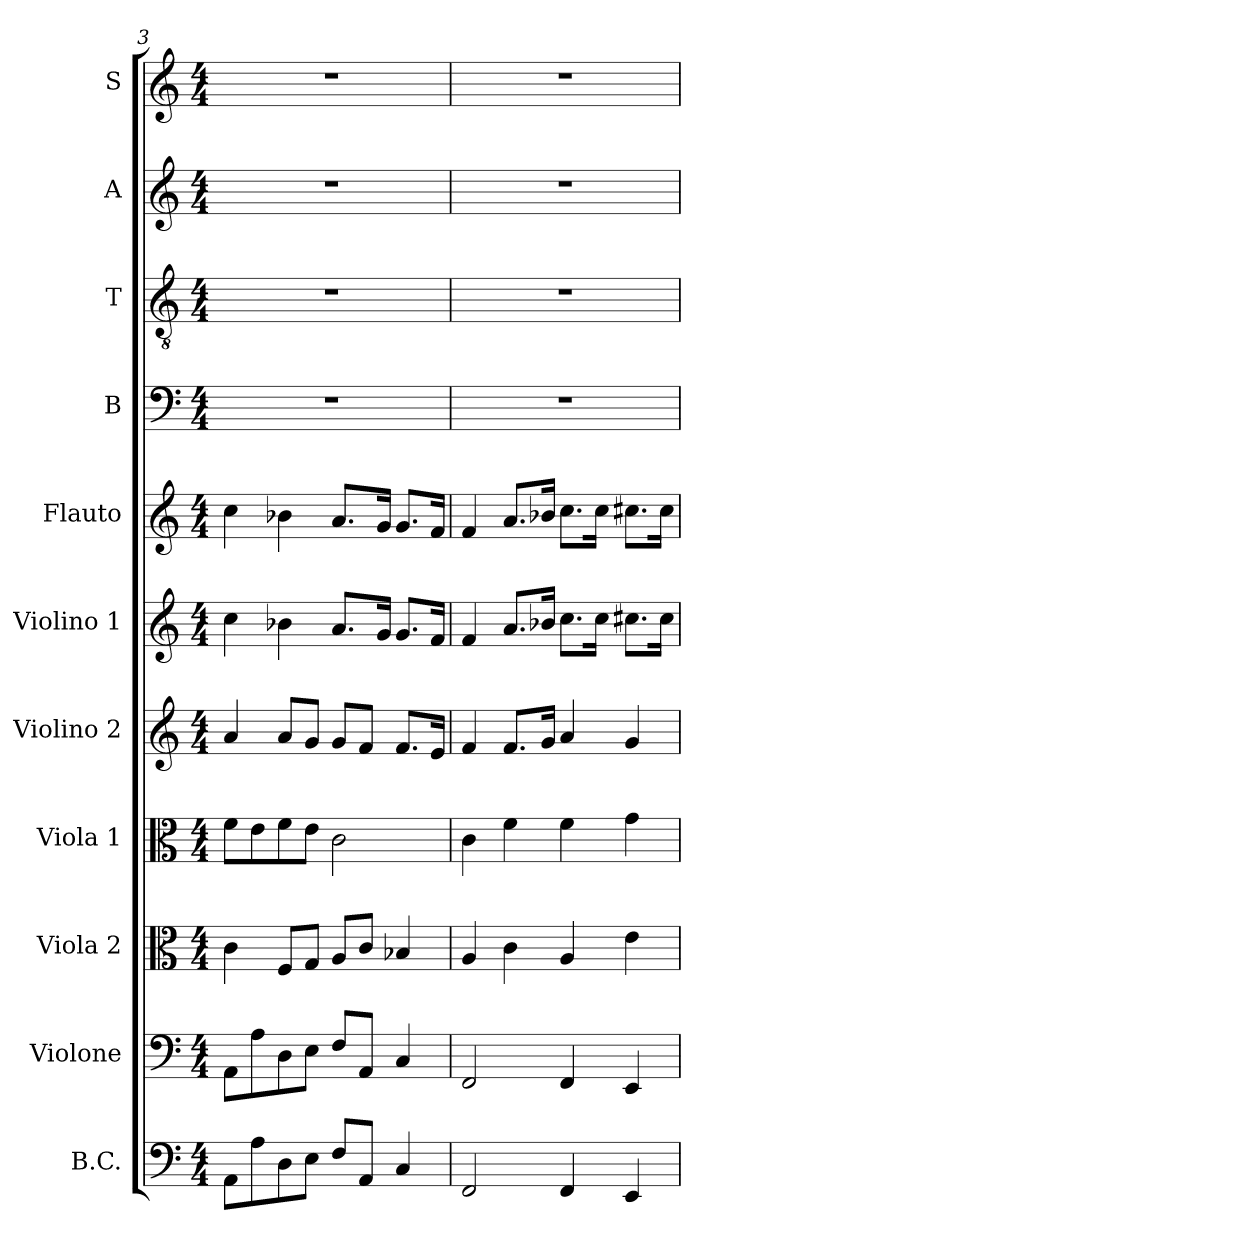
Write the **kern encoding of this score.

**kern	**kern	**kern	**kern	**kern	**kern	**kern	**kern	**kern	**kern	**kern
*part11	*part10	*part9	*part8	*part7	*part6	*part5	*part4	*part3	*part2	*part1
*staff11	*staff10	*staff9	*staff8	*staff7	*staff6	*staff5	*staff4	*staff3	*staff2	*staff1
*I"B.C.	*I"Violone	*I"Viola 2	*I"Viola 1	*I"Violino 2	*I"Violino 1	*I"Flauto	*I"B	*I"T	*I"A	*I"S
*I'B.C.	*I'Vne.	*I'Va2	*I'Va1	*I'Vn2	*I'Vn1	*I'Fl.	*I'B	*I'T	*I'A	*I'S
*clefF4	*clefF4	*clefC3	*clefC3	*clefG2	*clefG2	*clefG2	*clefF4	*clefGv2	*clefG2	*clefG2
*	*	*	*	*	*	*	*	*ITrd7c12	*	*
*k[]	*k[]	*k[]	*k[]	*k[]	*k[]	*k[]	*k[]	*k[]	*k[]	*k[]
*C:	*C:	*C:	*C:	*C:	*C:	*C:	*C:	*C:	*C:	*C:
*M4/4	*M4/4	*M4/4	*M4/4	*M4/4	*M4/4	*M4/4	*M4/4	*M4/4	*M4/4	*M4/4
=3	=3	=3	=3	=3	=3	=3	=3	=3	=3	=3
8AAi\L	8AAi\L	4ci\	8fi\L	4ai/	4cci\	4cci\	1r	1r	1r	1r
8Ai\	8Ai\	.	8ei\	.	.	.	.	.	.	.
8Di\	8Di\	8Fi/L	8fi\	8ai/L	4b-Xi\	4b-Xi\	.	.	.	.
8Ei\J	8Ei\J	8Gi/J	8ei\J	8gi/J	.	.	.	.	.	.
8Fi/L	8Fi/L	8Ai/L	2ci\	8gi/L	8.ai/L	8.ai/L	.	.	.	.
8AAi/J	8AAi/J	8ci/J	.	8fi/J	.	.	.	.	.	.
.	.	.	.	.	16gi/Jk	16gi/Jk	.	.	.	.
4Ci/	4Ci/	4B-Xi/	.	8.fi/L	8.gi/L	8.gi/L	.	.	.	.
.	.	.	.	16ei/Jk	16fi/Jk	16fi/Jk	.	.	.	.
=4	=4	=4	=4	=4	=4	=4	=4	=4	=4	=4
2FFi/	2FFi/	4Ai/	4ci\	4fi/	4fi/	4fi/	1r	1r	1r	1r
.	.	4ci\	4fi\	8.fi/L	8.ai/L	8.ai/L	.	.	.	.
.	.	.	.	16gi/Jk	16b-Xi/Jk	16b-Xi/Jk	.	.	.	.
4FFi/	4FFi/	4Ai/	4fi\	4ai/	8.cci\L	8.cci\L	.	.	.	.
.	.	.	.	.	16cci\Jk	16cci\Jk	.	.	.	.
4EEi/	4EEi/	4ei\	4gi\	4gi/	8.cc#Xi\L	8.cc#Xi\L	.	.	.	.
.	.	.	.	.	16cc#i\Jk	16cc#i\Jk	.	.	.	.
=	=	=	=	=	=	=	=	=	=	=
*-	*-	*-	*-	*-	*-	*-	*-	*-	*-	*-
